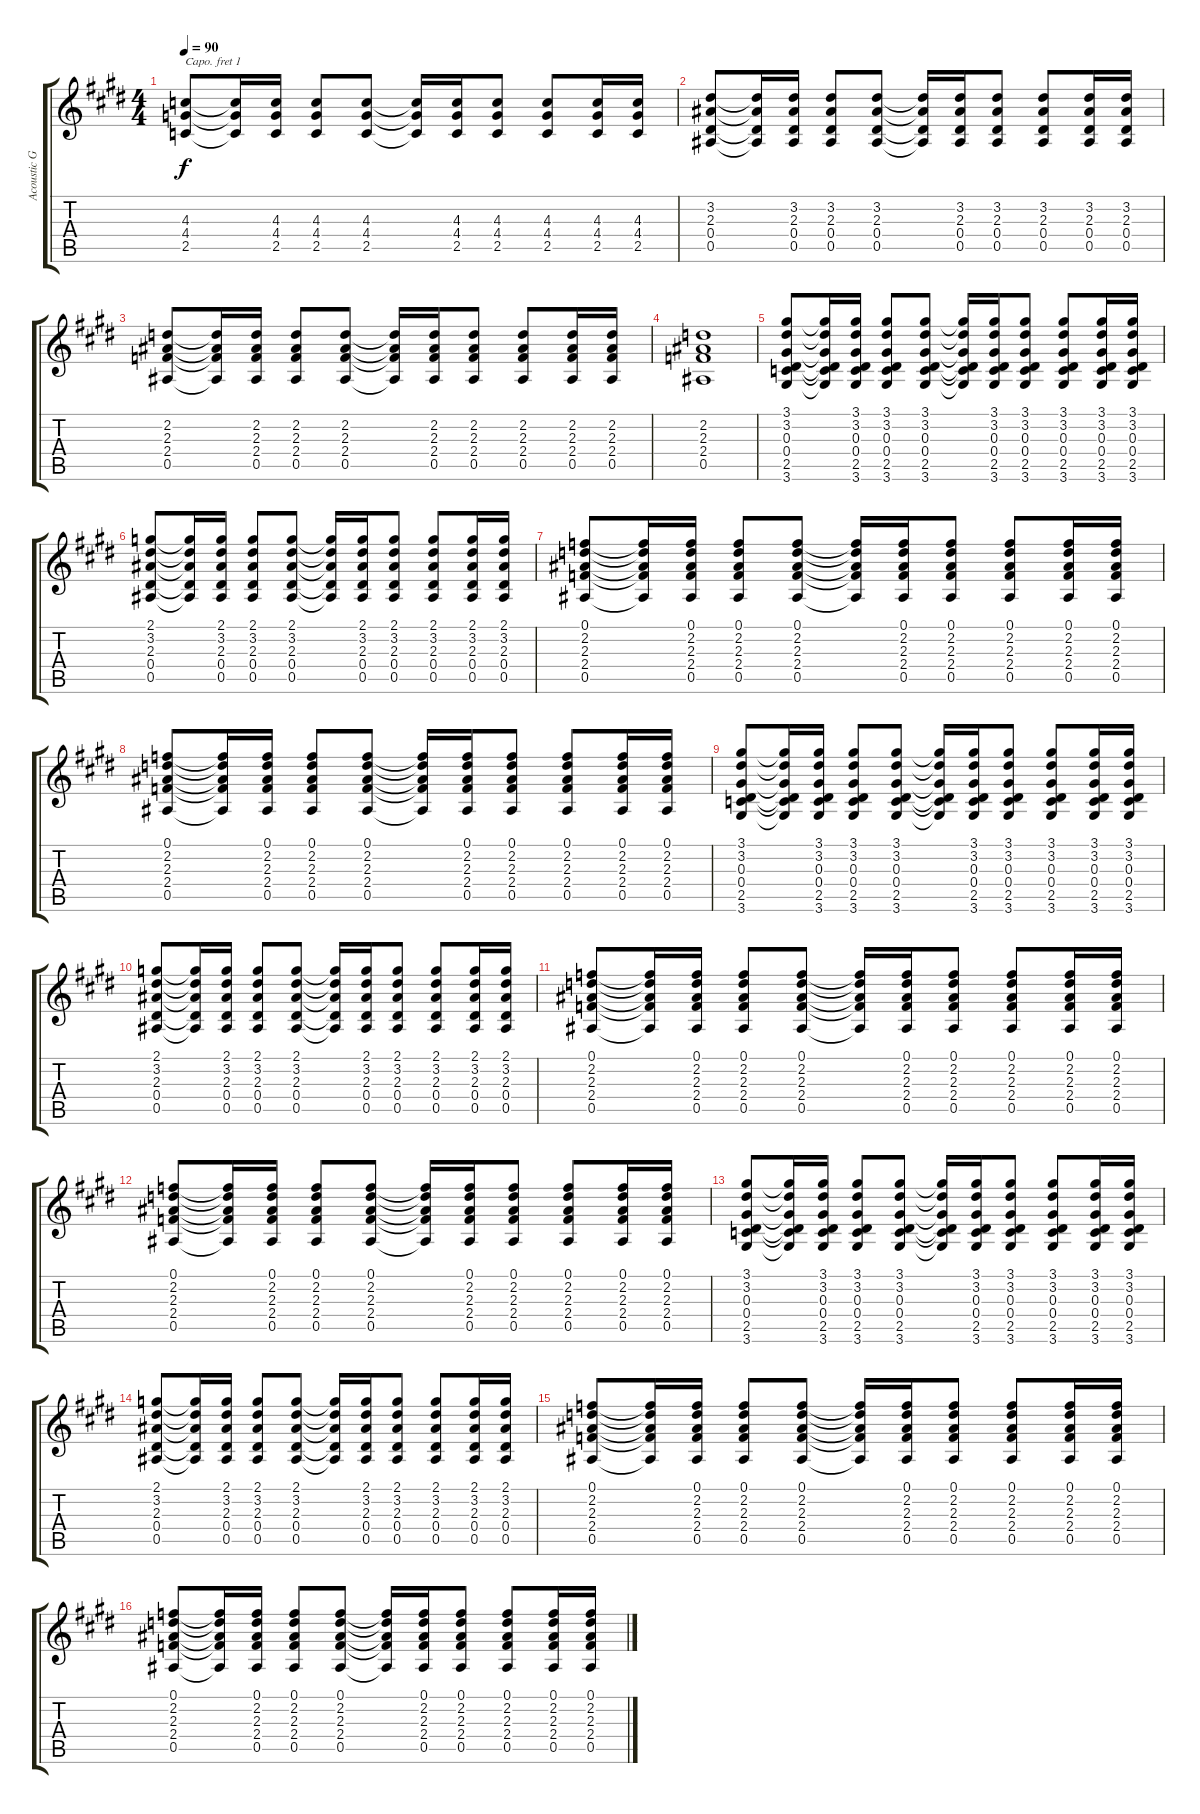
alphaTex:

\track ("Acoustic Guitar 1 (C. Kroeger)" "Acoustic G") {instrument acousticguitarsteel}
\staff {score tabs}
\capo 1
\tuning (E4 B3 G3 D3 A2 E2) {hide}
\ts (4 4)
\tempo 90
\clef g2
\ks e
(4.3 4.4 2.5).8{dy f} (4.3{t} 4.4{t} 2.5{t}).16 (4.3 4.4 2.5).16 (4.3 4.4 2.5).8 (4.3 4.4 2.5).8 (4.3{t} 4.4{t} 2.5{t}).16 (4.3 4.4 2.5).16 (4.3 4.4 2.5).8 (4.3 4.4 2.5).8 (4.3 4.4 2.5).16 (4.3 4.4 2.5).16 |
(3.2 2.3 0.4 0.5).8 (3.2{t} 2.3{t} 0.4{t} 0.5{t}).16 (3.2 2.3 0.4 0.5).16 (3.2 2.3 0.4 0.5).8 (3.2 2.3 0.4 0.5).8 (3.2{t} 2.3{t} 0.4{t} 0.5{t}).16 (3.2 2.3 0.4 0.5).16 (3.2 2.3 0.4 0.5).8 (3.2 2.3 0.4 0.5).8 (3.2 2.3 0.4 0.5).16 (3.2 2.3 0.4 0.5).16 |
(2.2 2.3 2.4 0.5).8 (2.2{t} 2.3{t} 2.4{t} 0.5{t}).16 (2.2 2.3 2.4 0.5).16 (2.2 2.3 2.4 0.5).8 (2.2 2.3 2.4 0.5).8 (2.2{t} 2.3{t} 2.4{t} 0.5{t}).16 (2.2 2.3 2.4 0.5).16 (2.2 2.3 2.4 0.5).8 (2.2 2.3 2.4 0.5).8 (2.2 2.3 2.4 0.5).16 (2.2 2.3 2.4 0.5).16 |
(2.2 2.3 2.4 0.5).1 |
(3.1 3.2 0.3 0.4 2.5 3.6).8 (3.1{t} 3.2{t} 0.3{t} 0.4{t} 2.5{t} 3.6{t}).16 (3.1 3.2 0.3 0.4 2.5 3.6).16 (3.1 3.2 0.3 0.4 2.5 3.6).8 (3.1 3.2 0.3 0.4 2.5 3.6).8 (3.1{t} 3.2{t} 0.3{t} 0.4{t} 2.5{t} 3.6{t}).16 (3.1 3.2 0.3 0.4 2.5 3.6).16 (3.1 3.2 0.3 0.4 2.5 3.6).8 (3.1 3.2 0.3 0.4 2.5 3.6).8 (3.1 3.2 0.3 0.4 2.5 3.6).16 (3.1 3.2 0.3 0.4 2.5 3.6).16 |
(2.1 3.2 2.3 0.4 0.5).8 (2.1{t} 3.2{t} 2.3{t} 0.4{t} 0.5{t}).16 (2.1 3.2 2.3 0.4 0.5).16 (2.1 3.2 2.3 0.4 0.5).8 (2.1 3.2 2.3 0.4 0.5).8 (2.1{t} 3.2{t} 2.3{t} 0.4{t} 0.5{t}).16 (2.1 3.2 2.3 0.4 0.5).16 (2.1 3.2 2.3 0.4 0.5).8 (2.1 3.2 2.3 0.4 0.5).8 (2.1 3.2 2.3 0.4 0.5).16 (2.1 3.2 2.3 0.4 0.5).16 |
(0.1 2.2 2.3 2.4 0.5).8 (0.1{t} 2.2{t} 2.3{t} 2.4{t} 0.5{t}).16 (0.1 2.2 2.3 2.4 0.5).16 (0.1 2.2 2.3 2.4 0.5).8 (0.1 2.2 2.3 2.4 0.5).8 (0.1{t} 2.2{t} 2.3{t} 2.4{t} 0.5{t}).16 (0.1 2.2 2.3 2.4 0.5).16 (0.1 2.2 2.3 2.4 0.5).8 (0.1 2.2 2.3 2.4 0.5).8 (0.1 2.2 2.3 2.4 0.5).16 (0.1 2.2 2.3 2.4 0.5).16 |
(0.1 2.2 2.3 2.4 0.5).8 (0.1{t} 2.2{t} 2.3{t} 2.4{t} 0.5{t}).16 (0.1 2.2 2.3 2.4 0.5).16 (0.1 2.2 2.3 2.4 0.5).8 (0.1 2.2 2.3 2.4 0.5).8 (0.1{t} 2.2{t} 2.3{t} 2.4{t} 0.5{t}).16 (0.1 2.2 2.3 2.4 0.5).16 (0.1 2.2 2.3 2.4 0.5).8 (0.1 2.2 2.3 2.4 0.5).8 (0.1 2.2 2.3 2.4 0.5).16 (0.1 2.2 2.3 2.4 0.5).16 |
(3.1 3.2 0.3 0.4 2.5 3.6).8 (3.1{t} 3.2{t} 0.3{t} 0.4{t} 2.5{t} 3.6{t}).16 (3.1 3.2 0.3 0.4 2.5 3.6).16 (3.1 3.2 0.3 0.4 2.5 3.6).8 (3.1 3.2 0.3 0.4 2.5 3.6).8 (3.1{t} 3.2{t} 0.3{t} 0.4{t} 2.5{t} 3.6{t}).16 (3.1 3.2 0.3 0.4 2.5 3.6).16 (3.1 3.2 0.3 0.4 2.5 3.6).8 (3.1 3.2 0.3 0.4 2.5 3.6).8 (3.1 3.2 0.3 0.4 2.5 3.6).16 (3.1 3.2 0.3 0.4 2.5 3.6).16 |
(2.1 3.2 2.3 0.4 0.5).8 (2.1{t} 3.2{t} 2.3{t} 0.4{t} 0.5{t}).16 (2.1 3.2 2.3 0.4 0.5).16 (2.1 3.2 2.3 0.4 0.5).8 (2.1 3.2 2.3 0.4 0.5).8 (2.1{t} 3.2{t} 2.3{t} 0.4{t} 0.5{t}).16 (2.1 3.2 2.3 0.4 0.5).16 (2.1 3.2 2.3 0.4 0.5).8 (2.1 3.2 2.3 0.4 0.5).8 (2.1 3.2 2.3 0.4 0.5).16 (2.1 3.2 2.3 0.4 0.5).16 |
(0.1 2.2 2.3 2.4 0.5).8 (0.1{t} 2.2{t} 2.3{t} 2.4{t} 0.5{t}).16 (0.1 2.2 2.3 2.4 0.5).16 (0.1 2.2 2.3 2.4 0.5).8 (0.1 2.2 2.3 2.4 0.5).8 (0.1{t} 2.2{t} 2.3{t} 2.4{t} 0.5{t}).16 (0.1 2.2 2.3 2.4 0.5).16 (0.1 2.2 2.3 2.4 0.5).8 (0.1 2.2 2.3 2.4 0.5).8 (0.1 2.2 2.3 2.4 0.5).16 (0.1 2.2 2.3 2.4 0.5).16 |
(0.1 2.2 2.3 2.4 0.5).8 (0.1{t} 2.2{t} 2.3{t} 2.4{t} 0.5{t}).16 (0.1 2.2 2.3 2.4 0.5).16 (0.1 2.2 2.3 2.4 0.5).8 (0.1 2.2 2.3 2.4 0.5).8 (0.1{t} 2.2{t} 2.3{t} 2.4{t} 0.5{t}).16 (0.1 2.2 2.3 2.4 0.5).16 (0.1 2.2 2.3 2.4 0.5).8 (0.1 2.2 2.3 2.4 0.5).8 (0.1 2.2 2.3 2.4 0.5).16 (0.1 2.2 2.3 2.4 0.5).16 |
(3.1 3.2 0.3 0.4 2.5 3.6).8 (3.1{t} 3.2{t} 0.3{t} 0.4{t} 2.5{t} 3.6{t}).16 (3.1 3.2 0.3 0.4 2.5 3.6).16 (3.1 3.2 0.3 0.4 2.5 3.6).8 (3.1 3.2 0.3 0.4 2.5 3.6).8 (3.1{t} 3.2{t} 0.3{t} 0.4{t} 2.5{t} 3.6{t}).16 (3.1 3.2 0.3 0.4 2.5 3.6).16 (3.1 3.2 0.3 0.4 2.5 3.6).8 (3.1 3.2 0.3 0.4 2.5 3.6).8 (3.1 3.2 0.3 0.4 2.5 3.6).16 (3.1 3.2 0.3 0.4 2.5 3.6).16 |
(2.1 3.2 2.3 0.4 0.5).8 (2.1{t} 3.2{t} 2.3{t} 0.4{t} 0.5{t}).16 (2.1 3.2 2.3 0.4 0.5).16 (2.1 3.2 2.3 0.4 0.5).8 (2.1 3.2 2.3 0.4 0.5).8 (2.1{t} 3.2{t} 2.3{t} 0.4{t} 0.5{t}).16 (2.1 3.2 2.3 0.4 0.5).16 (2.1 3.2 2.3 0.4 0.5).8 (2.1 3.2 2.3 0.4 0.5).8 (2.1 3.2 2.3 0.4 0.5).16 (2.1 3.2 2.3 0.4 0.5).16 |
(0.1 2.2 2.3 2.4 0.5).8 (0.1{t} 2.2{t} 2.3{t} 2.4{t} 0.5{t}).16 (0.1 2.2 2.3 2.4 0.5).16 (0.1 2.2 2.3 2.4 0.5).8 (0.1 2.2 2.3 2.4 0.5).8 (0.1{t} 2.2{t} 2.3{t} 2.4{t} 0.5{t}).16 (0.1 2.2 2.3 2.4 0.5).16 (0.1 2.2 2.3 2.4 0.5).8 (0.1 2.2 2.3 2.4 0.5).8 (0.1 2.2 2.3 2.4 0.5).16 (0.1 2.2 2.3 2.4 0.5).16 |
(0.1 2.2 2.3 2.4 0.5).8 (0.1{t} 2.2{t} 2.3{t} 2.4{t} 0.5{t}).16 (0.1 2.2 2.3 2.4 0.5).16 (0.1 2.2 2.3 2.4 0.5).8 (0.1 2.2 2.3 2.4 0.5).8 (0.1{t} 2.2{t} 2.3{t} 2.4{t} 0.5{t}).16 (0.1 2.2 2.3 2.4 0.5).16 (0.1 2.2 2.3 2.4 0.5).8 (0.1 2.2 2.3 2.4 0.5).8 (0.1 2.2 2.3 2.4 0.5).16 (0.1 2.2 2.3 2.4 0.5).16
